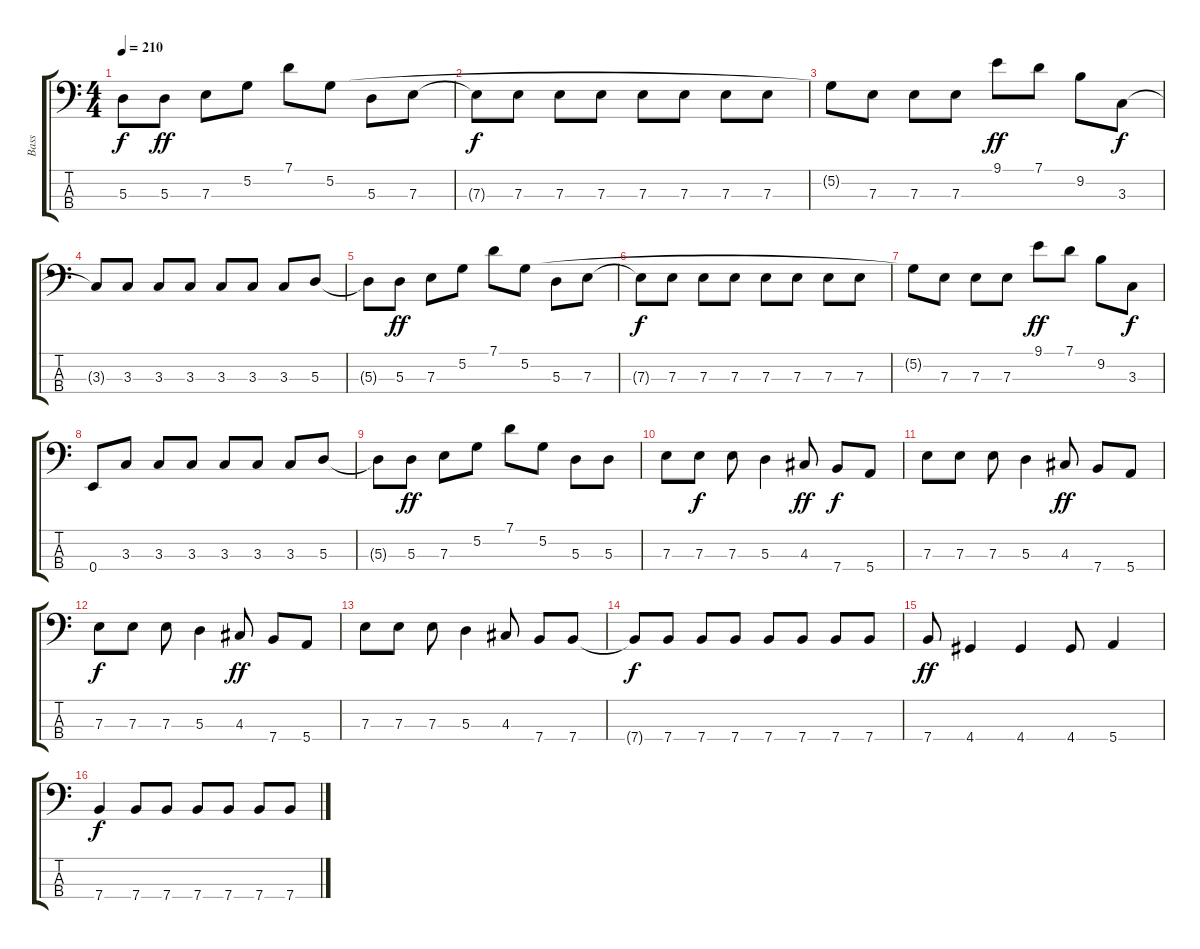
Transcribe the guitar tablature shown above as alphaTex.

\track ("Bass" "Bass") {instrument electricbassfinger}
\staff {score tabs}
\tuning (G2 D2 A1 E1) {hide}
\ts (4 4)
\tempo 210
\clef f4
\ks c
5.3{t}.8{dy f} 5.3.8{dy ff} 7.3.8 5.2.8 7.1.8 5.2.8 5.3.8 7.3.8 |
7.3{t}.8{dy f} 7.3.8 7.3.8 7.3.8 7.3.8 7.3.8 7.3.8 7.3.8 |
5.2{t}.8 7.3.8 7.3.8 7.3.8 9.1.8{dy ff} 7.1.8 9.2.8 3.3.8{dy f} |
3.3{t}.8 3.3.8 3.3.8 3.3.8 3.3.8 3.3.8 3.3.8 5.3.8 |
5.3{t}.8 5.3.8{dy ff} 7.3.8 5.2.8 7.1.8 5.2.8 5.3.8 7.3.8 |
7.3{t}.8{dy f} 7.3.8 7.3.8 7.3.8 7.3.8 7.3.8 7.3.8 7.3.8 |
5.2{t}.8 7.3.8 7.3.8 7.3.8 9.1.8{dy ff} 7.1.8 9.2.8 3.3.8{dy f} |
0.4.8 3.3.8 3.3.8 3.3.8 3.3.8 3.3.8 3.3.8 5.3.8 |
5.3{t}.8 5.3.8{dy ff} 7.3.8 5.2.8 7.1.8 5.2.8 5.3.8 5.3.8 |
7.3.8 7.3.8{dy f} 7.3.8 5.3.4 4.3.8{dy ff} 7.4.8{dy f} 5.4.8 |
7.3.8 7.3.8 7.3.8 5.3.4 4.3.8{dy ff} 7.4.8 5.4.8 |
7.3.8{dy f} 7.3.8 7.3.8 5.3.4 4.3.8{dy ff} 7.4.8 5.4.8 |
7.3.8 7.3.8 7.3.8 5.3.4 4.3.8 7.4.8 7.4.8 |
7.4{t}.8{dy f} 7.4.8 7.4.8 7.4.8 7.4.8 7.4.8 7.4.8 7.4.8 |
7.4.8{dy ff} 4.4.4 4.4.4 4.4.8 5.4.4 |
7.4.4{dy f} 7.4.8 7.4.8 7.4.8 7.4.8 7.4.8 7.4.8
